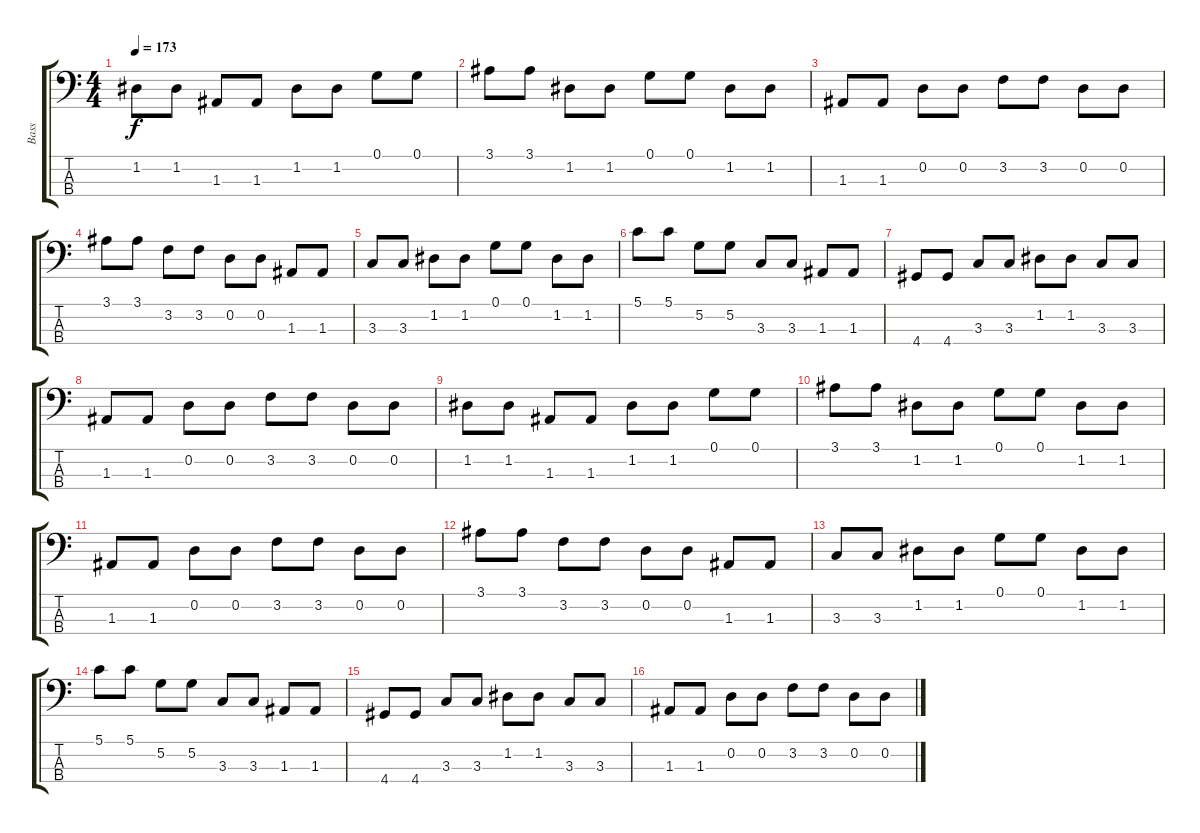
\track ("Bass" "Bass") {solo instrument slapbass1}
\staff {score tabs}
\tuning (G2 D2 A1 E1) {hide}
\ts (4 4)
\tempo 173
\clef f4
\ks c
1.2.8{dy f} 1.2.8 1.3.8 1.3.8 1.2.8 1.2.8 0.1.8 0.1.8 |
3.1.8 3.1.8 1.2.8 1.2.8 0.1.8 0.1.8 1.2.8 1.2.8 |
1.3.8 1.3.8 0.2.8 0.2.8 3.2.8 3.2.8 0.2.8 0.2.8 |
3.1.8 3.1.8 3.2.8 3.2.8 0.2.8 0.2.8 1.3.8 1.3.8 |
3.3.8 3.3.8 1.2.8 1.2.8 0.1.8 0.1.8 1.2.8 1.2.8 |
5.1.8 5.1.8 5.2.8 5.2.8 3.3.8 3.3.8 1.3.8 1.3.8 |
4.4.8 4.4.8 3.3.8 3.3.8 1.2.8 1.2.8 3.3.8 3.3.8 |
1.3.8 1.3.8 0.2.8 0.2.8 3.2.8 3.2.8 0.2.8 0.2.8 |
1.2.8 1.2.8 1.3.8 1.3.8 1.2.8 1.2.8 0.1.8 0.1.8 |
3.1.8 3.1.8 1.2.8 1.2.8 0.1.8 0.1.8 1.2.8 1.2.8 |
1.3.8 1.3.8 0.2.8 0.2.8 3.2.8 3.2.8 0.2.8 0.2.8 |
3.1.8 3.1.8 3.2.8 3.2.8 0.2.8 0.2.8 1.3.8 1.3.8 |
3.3.8 3.3.8 1.2.8 1.2.8 0.1.8 0.1.8 1.2.8 1.2.8 |
5.1.8 5.1.8 5.2.8 5.2.8 3.3.8 3.3.8 1.3.8 1.3.8 |
4.4.8 4.4.8 3.3.8 3.3.8 1.2.8 1.2.8 3.3.8 3.3.8 |
1.3.8 1.3.8 0.2.8 0.2.8 3.2.8 3.2.8 0.2.8 0.2.8
